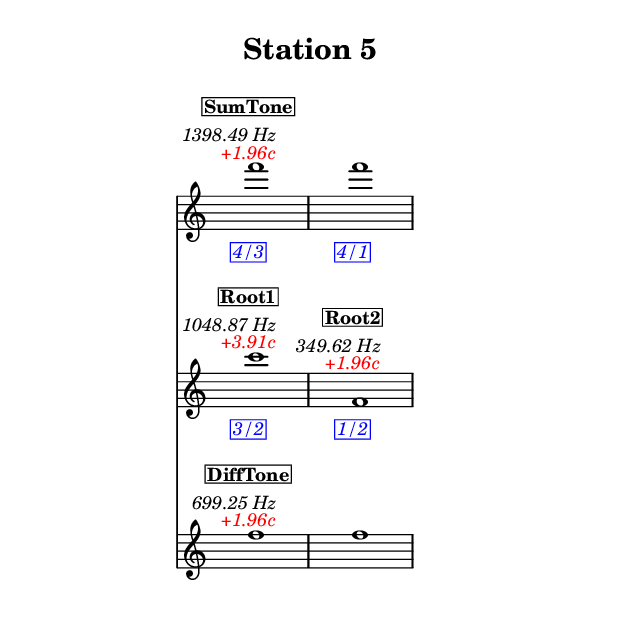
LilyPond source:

\version "2.20.0"
\language "english"

#(set-default-paper-size "a6" 'portrait)
#(set-global-staff-size 16)

\header {
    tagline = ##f
    title = \markup {
        \pad-around
            #3
            "Station 5"
        }
}

\layout {
    indent = #25
}

\paper {
    systems-per-page = 1
}

\score {
    \new Score
    <<
        \new Staff
        \with
        {
            \remove Time_signature_engraver
        }
        {
            \clef "treble"
            f'''1
            - \tweak color #red
            ^ \markup {
                \halign
                    #0
                    \italic
                        {
                            +1.96c
                        }
                }
            ^ \markup {
                \halign
                    #1
                    \italic
                        {
                            1398.49
                            Hz
                        }
                }
            ^ \markup {
                \pad-around
                    #1
                    \box
                        \vcenter
                            \halign
                                #0
                                \bold
                                    {
                                        SumTone
                                    }
                }
            - \tweak color #blue
            _ \markup {
                \pad-around
                    #1
                    \box
                        \halign
                            #0
                            \italic
                                {
                                    4/3
                                }
                }
            \override Score.NonMusicalPaperColumn.padding = #5
            \clef "treble"
            f'''1
            - \tweak color #blue
            _ \markup {
                \pad-around
                    #1
                    \box
                        \halign
                            #0
                            \italic
                                {
                                    4/1
                                }
                }
        }
        \new Staff
        \with
        {
            \remove Time_signature_engraver
        }
        {
            \clef "treble"
            c'''1
            - \tweak color #red
            ^ \markup {
                \halign
                    #0
                    \italic
                        {
                            +3.91c
                        }
                }
            ^ \markup {
                \halign
                    #1
                    \italic
                        {
                            1048.87
                            Hz
                        }
                }
            ^ \markup {
                \pad-around
                    #1
                    \box
                        \vcenter
                            \halign
                                #0
                                \bold
                                    {
                                        Root1
                                    }
                }
            - \tweak color #blue
            _ \markup {
                \pad-around
                    #1
                    \box
                        \halign
                            #0
                            \italic
                                {
                                    3/2
                                }
                }
            \clef "treble"
            f'1
            - \tweak color #red
            ^ \markup {
                \halign
                    #0
                    \italic
                        {
                            +1.96c
                        }
                }
            ^ \markup {
                \halign
                    #1
                    \italic
                        {
                            349.62
                            Hz
                        }
                }
            ^ \markup {
                \pad-around
                    #1
                    \box
                        \vcenter
                            \halign
                                #0
                                \bold
                                    {
                                        Root2
                                    }
                }
            - \tweak color #blue
            _ \markup {
                \pad-around
                    #1
                    \box
                        \halign
                            #0
                            \italic
                                {
                                    1/2
                                }
                }
        }
        \new Staff
        \with
        {
            \remove Time_signature_engraver
        }
        {
            \clef "treble"
            f''1
            - \tweak color #red
            ^ \markup {
                \halign
                    #0
                    \italic
                        {
                            +1.96c
                        }
                }
            ^ \markup {
                \halign
                    #1
                    \italic
                        {
                            699.25
                            Hz
                        }
                }
            ^ \markup {
                \pad-around
                    #1
                    \box
                        \vcenter
                            \halign
                                #0
                                \bold
                                    {
                                        DiffTone
                                    }
                }
            \clef "treble"
            f''1
        }
    >>
}